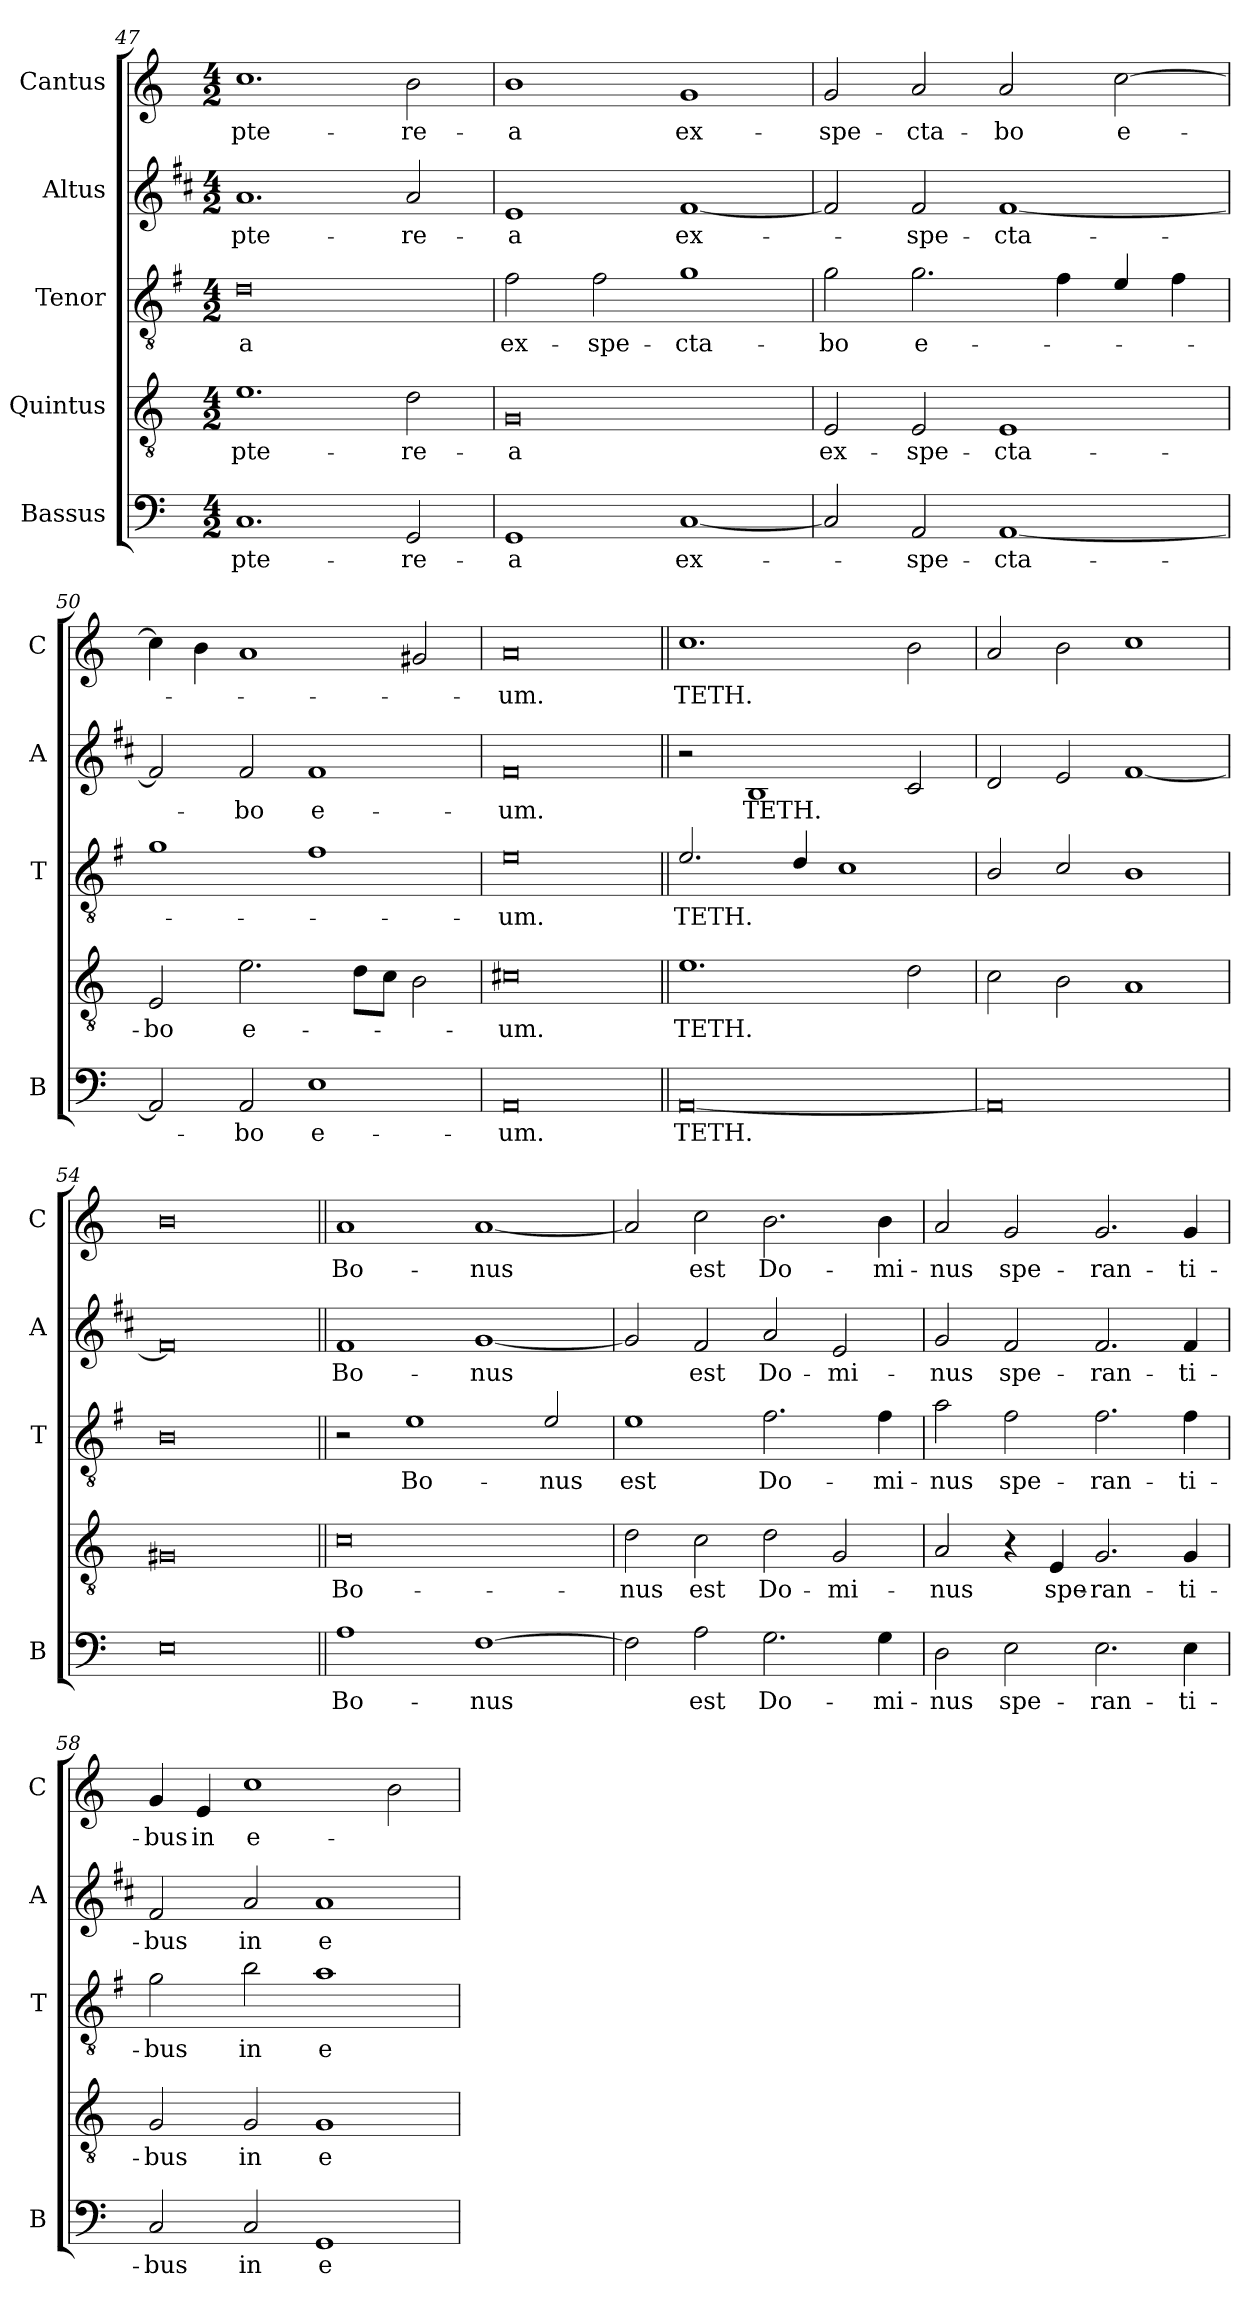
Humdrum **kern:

**kern	**text	**kern	**text	**kern	**text	**kern	**text	**kern	**text
*part5	*part5	*part4	*part4	*part3	*part3	*part2	*part2	*part1	*part1
*staff5	*staff5	*staff4	*staff4	*staff3	*staff3	*staff2	*staff2	*staff1	*staff1
*I"Bassus	*	*I"Quintus	*	*I"Tenor	*	*I"Altus	*	*I"Cantus	*
*I'B	*	*	*	*I'T	*	*I'A	*	*I'C	*
*clefF4	*	*clefGv2	*	*clefGv2	*	*clefG2	*	*clefG2	*
*	*	*	*	*ITrd4c7	*	*ITrd1c2	*	*	*
*k[]	*	*k[]	*	*k[]	*	*k[]	*	*k[]	*
*C:	*	*C:	*	*C:	*	*C:	*	*C:	*
*M4/2	*	*M4/2	*	*M4/2	*	*M4/2	*	*M4/2	*
=47	=47	=47	=47	=47	=47	=47	=47	=47	=47
!	!LO:LY:b	!	!LO:LY:b	!	!LO:LY:b	!	!LO:LY:b	!	!LO:LY:b
1.C	-pte-	1.e	-pte-	0G	-a	1.g	-pte-	1.cc	-pte-
!	!LO:LY:b	!	!LO:LY:b	!	!	!	!LO:LY:b	!	!LO:LY:b
2GG/	-re-	2d\	-re-	.	.	2g/	-re-	2b\	-re-
!!LO:PB:g=z
=48	=48	=48	=48	=48	=48	=48	=48	=48	=48
!	!LO:LY:b	!	!LO:LY:b	!	!LO:LY:b	!	!LO:LY:b	!	!LO:LY:b
1GG	-a	0G	-a	2B\	ex-	1d	-a	1b	-a
!	!	!	!	!	!LO:LY:b	!	!	!	!
.	.	.	.	2B\	-spe-	.	.	.	.
!	!LO:LY:b	!	!	!	!LO:LY:b	!	!LO:LY:b	!	!LO:LY:b
[1C	ex-	.	.	1c	-cta-	[1e	ex-	1g	ex-
=49	=49	=49	=49	=49	=49	=49	=49	=49	=49
!	!	!	!LO:LY:b	!	!LO:LY:b	!	!	!	!LO:LY:b
2C/]	.	2E/	ex-	2c\	-bo	2e/]	.	2g/	-spe-
!	!LO:LY:b	!	!LO:LY:b	!	!LO:LY:b	!	!LO:LY:b	!	!LO:LY:b
2AA/	-spe-	2E/	-spe-	2.c\	e-	2e/	-spe-	2a/	-cta-
!	!LO:LY:b	!	!LO:LY:b	!	!	!	!LO:LY:b	!	!LO:LY:b
[1AA	-cta-	1E	-cta-	.	.	[1e	-cta-	2a/	-bo
.	.	.	.	4B\	.	.	.	.	.
!	!	!	!	!	!	!	!	!	!LO:LY:b
.	.	.	.	4A/	.	.	.	[2cc\	e-
.	.	.	.	4B\	.	.	.	.	.
=50	=50	=50	=50	=50	=50	=50	=50	=50	=50
!	!	!	!LO:LY:b	!	!	!	!	!	!
2AA/]	.	2E/	-bo	1c	.	2e/]	.	4cc\]	.
.	.	.	.	.	.	.	.	4b\	.
!	!LO:LY:b	!	!LO:LY:b	!	!	!	!LO:LY:b	!	!
2AA/	-bo	2.e\	e-	.	.	2e/	-bo	1a	.
!	!LO:LY:b	!	!	!	!	!	!LO:LY:b	!	!
1E	e-	.	.	1B	.	1e	e-	.	.
.	.	8d\L	.	.	.	.	.	.	.
.	.	8c\J	.	.	.	.	.	.	.
.	.	2B\	.	.	.	.	.	2g#X/	.
=51	=51	=51	=51	=51	=51	=51	=51	=51	=51
!	!LO:LY:b	!	!LO:LY:b	!	!LO:LY:b	!	!LO:LY:b	!	!LO:LY:b
0AA	-um.	0c#X	-um.	0A	-um.	0e	-um.	0a	-um.
=52||	=52||	=52||	=52||	=52||	=52||	=52||	=52||	=52||	=52||
!	!LO:LY:b	!	!LO:LY:b	!	!LO:LY:b	!	!	!	!LO:LY:b
[0AA	TETH.	1.e	TETH.	2.A/	TETH.	2r	.	1.cc	TETH.
!	!	!	!	!	!	!	!LO:LY:b	!	!
.	.	.	.	.	.	1A	TETH.	.	.
.	.	.	.	4G/	.	.	.	.	.
.	.	.	.	1F	.	.	.	.	.
.	.	2d\	.	.	.	2B/	.	2b\	.
=53	=53	=53	=53	=53	=53	=53	=53	=53	=53
0AA]	.	2c\	.	2E/	.	2c/	.	2a/	.
.	.	2B\	.	2F/	.	2d/	.	2b\	.
.	.	1A	.	1E	.	[1e	.	1cc	.
!!LO:LB:g=z
=54	=54	=54	=54	=54	=54	=54	=54	=54	=54
0E	.	0G#X	.	0E	.	0e]	.	0b	.
=55||	=55||	=55||	=55||	=55||	=55||	=55||	=55||	=55||	=55||
!	!LO:LY:b	!	!LO:LY:b	!	!	!	!LO:LY:b	!	!LO:LY:b
1A	Bo-	0c	Bo-	2r	.	1e	Bo-	1a	Bo-
!	!	!	!	!	!LO:LY:b	!	!	!	!
.	.	.	.	1A	Bo-	.	.	.	.
!	!LO:LY:b	!	!	!	!	!	!LO:LY:b	!	!LO:LY:b
[1F	-nus	.	.	.	.	[1f	-nus	[1a	-nus
!	!	!	!	!	!LO:LY:b	!	!	!	!
.	.	.	.	2A/	-nus	.	.	.	.
=56	=56	=56	=56	=56	=56	=56	=56	=56	=56
!	!	!	!LO:LY:b	!	!LO:LY:b	!	!	!	!
2F\]	.	2d\	-nus	1A	est	2f/]	.	2a/]	.
!	!LO:LY:b	!	!LO:LY:b	!	!	!	!LO:LY:b	!	!LO:LY:b
2A\	est	2c\	est	.	.	2e/	est	2cc\	est
!	!LO:LY:b	!	!LO:LY:b	!	!LO:LY:b	!	!LO:LY:b	!	!LO:LY:b
2.G\	Do-	2d\	Do-	2.B\	Do-	2g/	Do-	2.b\	Do-
!	!	!	!LO:LY:b	!	!	!	!LO:LY:b	!	!
.	.	2G/	-mi-	.	.	2d/	-mi-	.	.
!	!LO:LY:b	!	!	!	!LO:LY:b	!	!	!	!LO:LY:b
4G\	-mi-	.	.	4B\	-mi-	.	.	4b\	-mi-
=57	=57	=57	=57	=57	=57	=57	=57	=57	=57
!	!LO:LY:b	!	!LO:LY:b	!	!LO:LY:b	!	!LO:LY:b	!	!LO:LY:b
2D\	-nus	2A/	-nus	2d\	-nus	2f/	-nus	2a/	-nus
!	!LO:LY:b	!	!	!	!LO:LY:b	!	!LO:LY:b	!	!LO:LY:b
2E\	spe-	4r	.	2B\	spe-	2e/	spe-	2g/	spe-
!	!	!	!LO:LY:b	!	!	!	!	!	!
.	.	4E/	spe-	.	.	.	.	.	.
!	!LO:LY:b	!	!LO:LY:b	!	!LO:LY:b	!	!LO:LY:b	!	!LO:LY:b
2.E\	-ran-	2.G/	-ran-	2.B\	-ran-	2.e/	-ran-	2.g/	-ran-
!	!LO:LY:b	!	!LO:LY:b	!	!LO:LY:b	!	!LO:LY:b	!	!LO:LY:b
4E\	-ti-	4G/	-ti-	4B\	-ti-	4e/	-ti-	4g/	-ti-
=58	=58	=58	=58	=58	=58	=58	=58	=58	=58
!	!LO:LY:b	!	!LO:LY:b	!	!LO:LY:b	!	!LO:LY:b	!	!LO:LY:b
2C/	-bus	2G/	-bus	2c\	-bus	2e/	-bus	4g/	-bus
!	!	!	!	!	!	!	!	!	!LO:LY:b
.	.	.	.	.	.	.	.	4e/	in
!	!LO:LY:b	!	!LO:LY:b	!	!LO:LY:b	!	!LO:LY:b	!	!LO:LY:b
2C/	in	2G/	in	2e\	in	2g/	in	1cc	e-
!	!LO:LY:b	!	!LO:LY:b	!	!LO:LY:b	!	!LO:LY:b	!	!
1GG	e-	1G	e-	1d	e-	1g	e-	.	.
.	.	.	.	.	.	.	.	2b\	.
=	=	=	=	=	=	=	=	=	=
*-	*-	*-	*-	*-	*-	*-	*-	*-	*-
